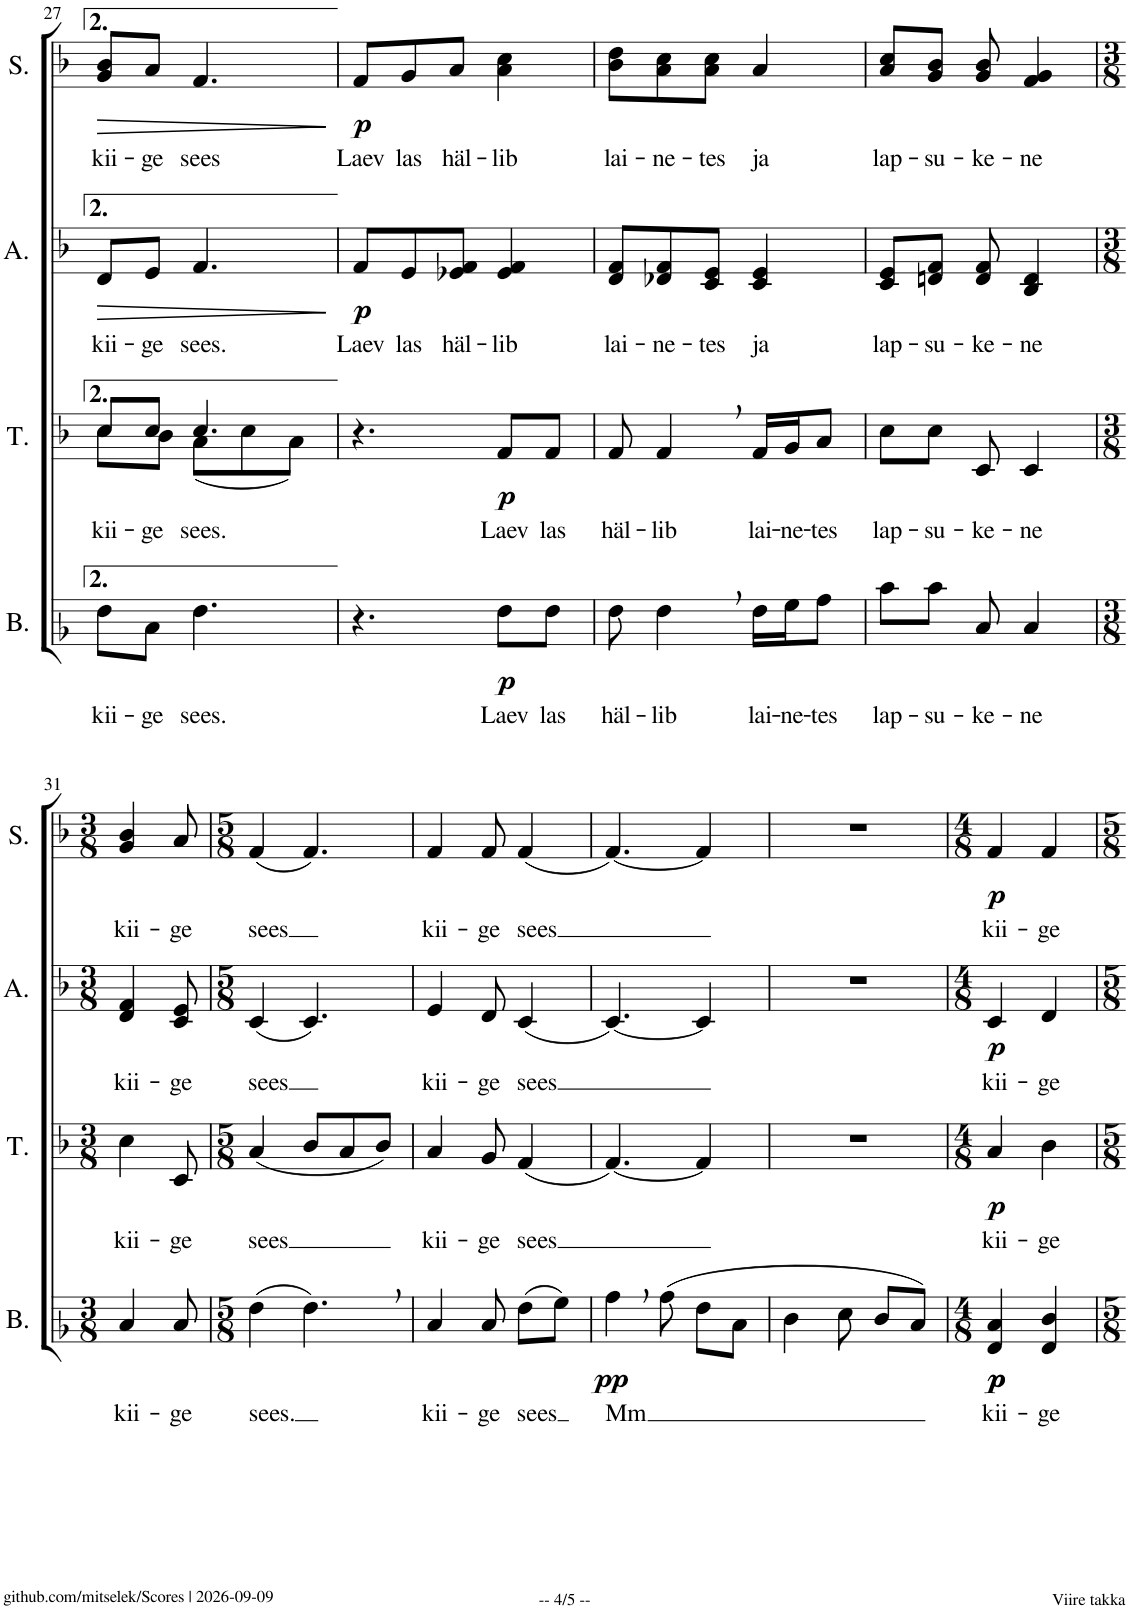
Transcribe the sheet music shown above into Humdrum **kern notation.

**kern	**text	**dynam	**kern	**text	**dynam	**kern	**text	**dynam	**kern	**text	**dynam
*part4	*part4	*part4	*part3	*part3	*part3	*part2	*part2	*part2	*part1	*part1	*part1
*staff4	*staff4	*staff4	*staff3	*staff3	*staff3	*staff2	*staff2	*staff2	*staff1	*staff1	*staff1
*I"Bass	*	*	*I"Tenor	*	*	*I"Alto	*	*	*I"Soprano	*	*
*I'B.	*	*	*I'T.	*	*	*I'A.	*	*	*I'S.	*	*
!!LO:PB:g=z
*clefF4	*	*	*clefGv2	*	*	*clefG2	*	*	*clefG2	*	*
*k[b-]	*	*	*k[b-]	*	*	*k[b-]	*	*	*k[b-]	*	*
*M5/8	*	*	*M5/8	*	*	*M5/8	*	*	*M5/8	*	*
=27	=27	=27	=27	=27	=27	=27	=27	=27	=27	=27	=27
!	!LO:LY:b	!	!	!LO:LY:b	!	!	!LO:LY:b	!LO:HP:b	!	!LO:LY:b	!LO:HP:b
*	*	*	*^	*	*	*	*	*	*	*	*
8F\L	kii-	.	8c/L	8c\L	kii-	.	8d/L	kii-	>	8g/ 8b-/L	kii-	>
!	!LO:LY:b	!	!	!	!LO:LY:b	!	!	!LO:LY:b	!	!	!LO:LY:b	!
8C\J	-ge	.	8c/J	8B-\J	-ge	.	8e/J	-ge	.	8a/J	-ge	.
!	!LO:LY:b	!	!	!	!LO:LY:b	!	!	!LO:LY:b	!	!	!LO:LY:b	!
4.F\	sees.	.	4.c/	(8A\L	sees.	.	4.f/	sees.	.	4.f/	sees	.
.	.	.	.	8c\	.	.	.	.	.	.	.	.
.	.	.	.	8A\J)	.	.	.	.	.	.	.	.
*	*	*	*v	*v	*	*	*	*	*	*	*	*
.	.	.	.	.	.	.	.	]	.	.	]
=28	=28	=28	=28	=28	=28	=28	=28	=28	=28	=28	=28
!	!	!	!	!	!	!	!LO:LY:b	!LO:DY:b	!	!LO:LY:b	!LO:DY:b
4.r	.	.	4.r	.	.	8f/L	Laev	p	8f/L	Laev	p
!	!	!	!	!	!	!	!LO:LY:b	!	!	!LO:LY:b	!
.	.	.	.	.	.	8e/	las	.	8g/	las	.
!	!	!	!	!	!	!	!LO:LY:b	!	!	!LO:LY:b	!
.	.	.	.	.	.	8e-X/ 8f/J	häl-	.	8a/J	häl-	.
!	!LO:LY:b	!LO:DY:b	!	!LO:LY:b	!LO:DY:b	!	!LO:LY:b	!	!	!LO:LY:b	!
8F\L	Laev	p	8F/L	Laev	p	4e-/ 4f/	-lib	.	4a\ 4cc\	-lib	.
!	!LO:LY:b	!	!	!LO:LY:b	!	!	!	!	!	!	!
8F\J	las	.	8F/J	las	.	.	.	.	.	.	.
=29	=29	=29	=29	=29	=29	=29	=29	=29	=29	=29	=29
!	!LO:LY:b	!	!	!LO:LY:b	!	!	!LO:LY:b	!	!	!LO:LY:b	!
8F\	häl-	.	8F/	häl-	.	8d/ 8f/L	lai-	.	8b-\ 8dd\L	lai-	.
!	!LO:LY:b	!	!	!LO:LY:b	!	!	!LO:LY:b	!	!	!LO:LY:b	!
4F,\	-lib	.	4F,/	-lib	.	8d-X/ 8f/	-ne-	.	8a\ 8cc\	-ne-	.
!	!	!	!	!	!	!	!LO:LY:b	!	!	!LO:LY:b	!
.	.	.	.	.	.	8c/ 8e/J	-tes	.	8a\ 8cc\J	-tes	.
!	!LO:LY:b	!	!	!LO:LY:b	!	!	!LO:LY:b	!	!	!LO:LY:b	!
16F\LL	lai-	.	16F/LL	lai-	.	4c/ 4e/	ja	.	4a/	ja	.
!	!LO:LY:b	!	!	!LO:LY:b	!	!	!	!	!	!	!
16G\J	-ne-	.	16G/J	-ne-	.	.	.	.	.	.	.
!	!LO:LY:b	!	!	!LO:LY:b	!	!	!	!	!	!	!
8A\J	-tes	.	8A/J	-tes	.	.	.	.	.	.	.
=30	=30	=30	=30	=30	=30	=30	=30	=30	=30	=30	=30
!	!LO:LY:b	!	!	!LO:LY:b	!	!	!LO:LY:b	!	!	!LO:LY:b	!
8c\L	lap-	.	8c\L	lap-	.	8c/ 8e/L	lap-	.	8a/ 8cc/L	lap-	.
!	!LO:LY:b	!	!	!LO:LY:b	!	!	!LO:LY:b	!	!	!LO:LY:b	!
8c\J	-su-	.	8c\J	-su-	.	8dn/ 8f/J	-su-	.	8g/ 8b-/J	-su-	.
!	!LO:LY:b	!	!	!LO:LY:b	!	!	!LO:LY:b	!	!	!LO:LY:b	!
8C/	-ke-	.	8C/	-ke-	.	8d/ 8f/	-ke-	.	8g/ 8b-/	-ke-	.
!	!LO:LY:b	!	!	!LO:LY:b	!	!	!LO:LY:b	!	!	!LO:LY:b	!
4C/	-ne	.	4C/	-ne	.	4B-/ 4d/	-ne	.	4f/ 4g/	-ne	.
!!LO:LB:g=z
=31	=31	=31	=31	=31	=31	=31	=31	=31	=31	=31	=31
*M3/8	*	*	*M3/8	*	*	*M3/8	*	*	*M3/8	*	*
!	!LO:LY:b	!	!	!LO:LY:b	!	!	!LO:LY:b	!	!	!LO:LY:b	!
4C/	kii-	.	4c\	kii-	.	4d/ 4f/	kii-	.	4g/ 4b-/	kii-	.
!	!LO:LY:b	!	!	!LO:LY:b	!	!	!LO:LY:b	!	!	!LO:LY:b	!
8C/	-ge	.	8C/	-ge	.	8c/ 8e/	-ge	.	8a/	-ge	.
=32	=32	=32	=32	=32	=32	=32	=32	=32	=32	=32	=32
*M5/8	*	*	*M5/8	*	*	*M5/8	*	*	*M5/8	*	*
!	!LO:LY:b	!	!	!LO:LY:b	!	!	!LO:LY:b	!	!	!LO:LY:b	!
(4F\	sees.	.	(4A/	sees	.	(4c/	sees	.	(4f/	sees	.
4.F,\)	.	.	8B-/L	.	.	4.c/)	.	.	4.f/)	.	.
.	.	.	8A/	.	.	.	.	.	.	.	.
.	.	.	8B-/J)	.	.	.	.	.	.	.	.
=33	=33	=33	=33	=33	=33	=33	=33	=33	=33	=33	=33
!	!LO:LY:b	!	!	!LO:LY:b	!	!	!LO:LY:b	!	!	!LO:LY:b	!
4C/	kii-	.	4A/	kii-	.	4e/	kii-	.	4f/	kii-	.
!	!LO:LY:b	!	!	!LO:LY:b	!	!	!LO:LY:b	!	!	!LO:LY:b	!
8C/	-ge	.	8G/	-ge	.	8d/	-ge	.	8f/	-ge	.
!	!LO:LY:b	!	!	!LO:LY:b	!	!	!LO:LY:b	!	!	!LO:LY:b	!
(8F\L	sees	.	(4F/	sees	.	(4c/	sees	.	(4f/	sees	.
8G\J)	.	.	.	.	.	.	.	.	.	.	.
=34	=34	=34	=34	=34	=34	=34	=34	=34	=34	=34	=34
!	!LO:LY:b	!LO:DY:b	!	!	!	!	!	!	!	!	!
4A,\	Mm	pp	[4.F/)	.	.	[4.c/)	.	.	[4.f/)	.	.
(8A\	.	.	.	.	.	.	.	.	.	.	.
8F\L	.	.	4F/]	.	.	4c/]	.	.	4f/]	.	.
8C\J	.	.	.	.	.	.	.	.	.	.	.
=35	=35	=35	=35	=35	=35	=35	=35	=35	=35	=35	=35
4D\	.	.	8%5r	.	.	8%5r	.	.	8%5r	.	.
8E\	.	.	.	.	.	.	.	.	.	.	.
8D/L	.	.	.	.	.	.	.	.	.	.	.
8C/J)	.	.	.	.	.	.	.	.	.	.	.
=36	=36	=36	=36	=36	=36	=36	=36	=36	=36	=36	=36
*M4/8	*	*	*M4/8	*	*	*M4/8	*	*	*M4/8	*	*
!	!LO:LY:b	!LO:DY:b	!	!LO:LY:b	!	!	!LO:LY:b	!	!	!LO:LY:b	!
!	!	!LO:DY:n=1:b	!	!	!LO:DY:b	!	!	!LO:DY:b	!	!	!LO:DY:b
4FF/ 4C/	kii-	p p	4A/	kii-	p	4c/	kii-	p	4f/	kii-	p
!	!LO:LY:b	!	!	!LO:LY:b	!	!	!LO:LY:b	!	!	!LO:LY:b	!
4FF/ 4D/	-ge	.	4B-\	-ge	.	4d/	-ge	.	4f/	-ge	.
=	=	=	=	=	=	=	=	=	=	=	=
*-	*-	*-	*-	*-	*-	*-	*-	*-	*-	*-	*-
